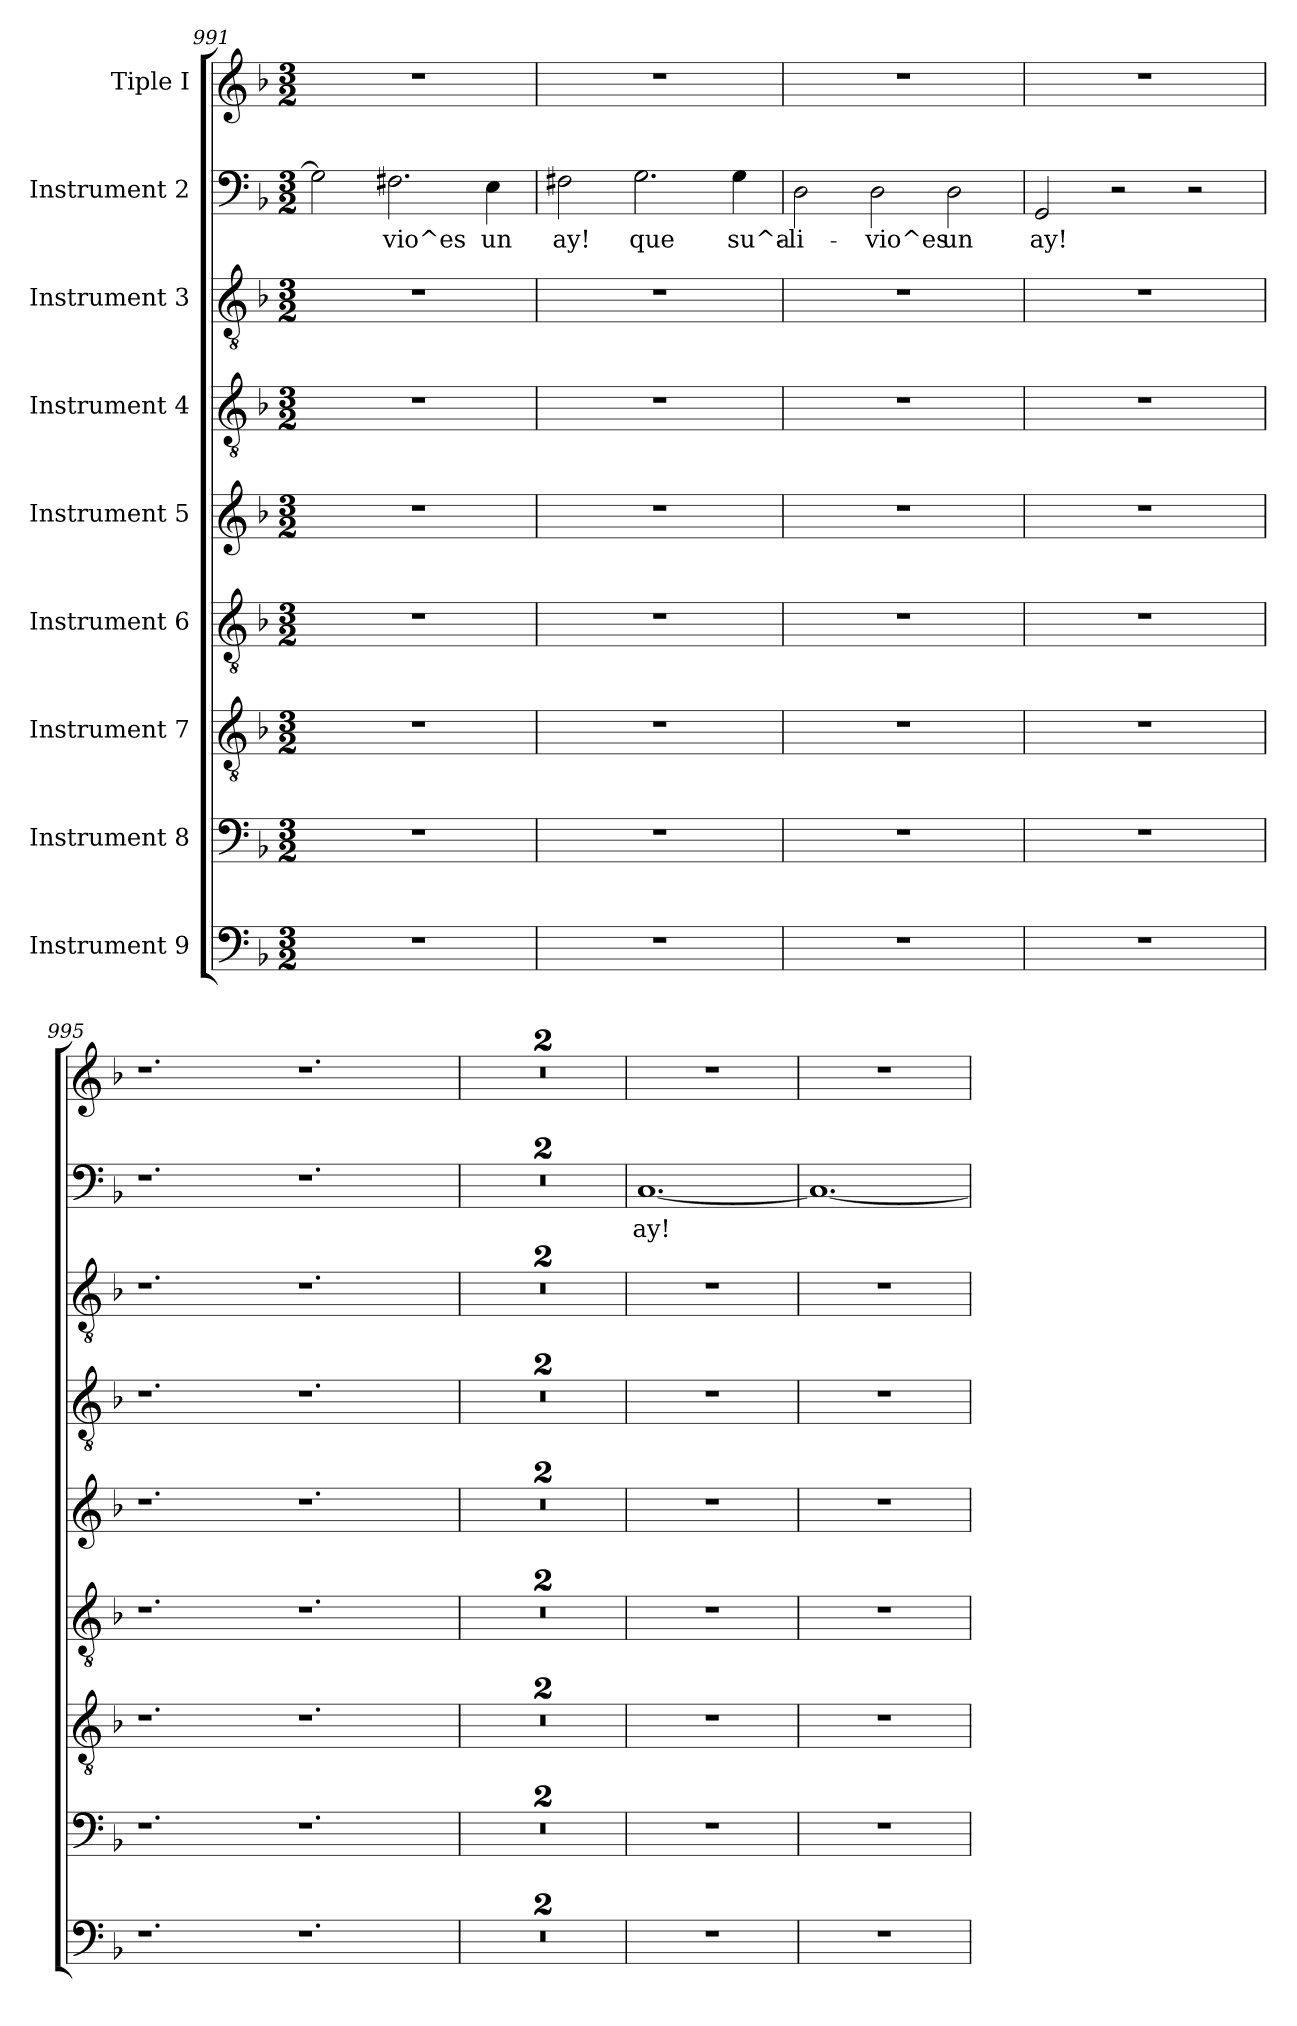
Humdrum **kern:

**kern	**kern	**kern	**kern	**kern	**kern	**kern	**kern	**text	**kern
*part9	*part8	*part7	*part6	*part5	*part4	*part3	*part2	*part2	*part1
*staff9	*staff8	*staff7	*staff6	*staff5	*staff4	*staff3	*staff2	*staff2	*staff1
*I"Instrument 9	*I"Instrument 8	*I"Instrument 7	*I"Instrument 6	*I"Instrument 5	*I"Instrument 4	*I"Instrument 3	*I"Instrument 2	*	*I"Tiple I
*clefF4	*clefF4	*clefGv2	*clefGv2	*clefG2	*clefGv2	*clefGv2	*clefF4	*	*clefG2
*k[b-]	*k[b-]	*k[b-]	*k[b-]	*k[b-]	*k[b-]	*k[b-]	*k[b-]	*	*k[b-]
*F:	*F:	*F:	*F:	*F:	*F:	*F:	*F:	*	*F:
*M3/2	*M3/2	*M3/2	*M3/2	*M3/2	*M3/2	*M3/2	*M3/2	*	*M3/2
=991	=991	=991	=991	=991	=991	=991	=991	=991	=991
!	!	!	!	!	!	!	!	!LO:LY:b:cj	!
1.r	1.r	1.r	1.r	1.r	1.r	1.r	2G\]	--	1.r
!	!	!	!	!	!	!	!	!LO:LY:b:cj	!
.	.	.	.	.	.	.	2.F#X\	-vio^es	.
!	!	!	!	!	!	!	!	!LO:LY:b:cj	!
.	.	.	.	.	.	.	4E\	un	.
!!LO:LB:g=z
=992	=992	=992	=992	=992	=992	=992	=992	=992	=992
!	!	!	!	!	!	!	!	!LO:LY:b:cj	!
1.r	1.r	1.r	1.r	1.r	1.r	1.r	2F#X\	ay!	1.r
!	!	!	!	!	!	!	!	!LO:LY:b:cj	!
.	.	.	.	.	.	.	2.G\	que	.
!	!	!	!	!	!	!	!	!LO:LY:b:cj	!
.	.	.	.	.	.	.	4G\	su^a-	.
=993	=993	=993	=993	=993	=993	=993	=993	=993	=993
!	!	!	!	!	!	!	!	!LO:LY:b:cj	!
1.r	1.r	1.r	1.r	1.r	1.r	1.r	2D\	-li-	1.r
!	!	!	!	!	!	!	!	!LO:LY:b:cj	!
.	.	.	.	.	.	.	2D\	-vio^es	.
!	!	!	!	!	!	!	!	!LO:LY:b:cj	!
.	.	.	.	.	.	.	2D\	un	.
=994	=994	=994	=994	=994	=994	=994	=994	=994	=994
!	!	!	!	!	!	!	!	!LO:LY:b:cj	!
1.r	1.r	1.r	1.r	1.r	1.r	1.r	2GG/	ay!	1.r
.	.	.	.	.	.	.	2r	.	.
.	.	.	.	.	.	.	2r	.	.
=995	=995	=995	=995	=995	=995	=995	=995	=995	=995
1.r	1.r	1.r	1.r	1.r	1.r	1.r	1.r	.	1.r
1.r	1.r	1.r	1.r	1.r	1.r	1.r	1.r	.	1.r
=996	=996	=996	=996	=996	=996	=996	=996	=996	=996
1.r	1.r	1.r	1.r	1.r	1.r	1.r	1.r	.	1.r
=997	=997	=997	=997	=997	=997	=997	=997	=997	=997
1.r	1.r	1.r	1.r	1.r	1.r	1.r	1.r	.	1.r
=998	=998	=998	=998	=998	=998	=998	=998	=998	=998
!	!	!	!	!	!	!	!	!LO:LY:b:cj	!
1.r	1.r	1.r	1.r	1.r	1.r	1.r	[<1.C	ay!	1.r
=999	=999	=999	=999	=999	=999	=999	=999	=999	=999
!	!	!	!	!	!	!	!	!LO:LY:b:cj	!
1.r	1.r	1.r	1.r	1.r	1.r	1.r	1.C_<	.	1.r
=	=	=	=	=	=	=	=	=	=
*-	*-	*-	*-	*-	*-	*-	*-	*-	*-
